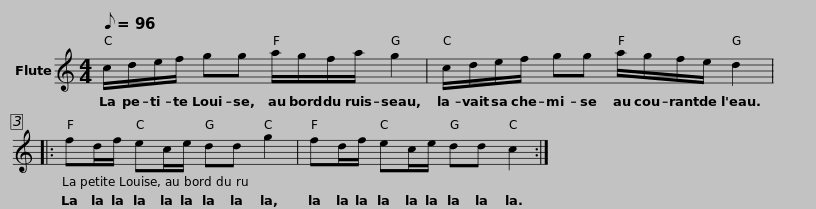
X:1
L:1/8
Q:1/8=96
M:4/4
I:linebreak $
K:C
V:1 treble
V:1
 c/d/e/f/ gg a/g/f/a/ g2 | c/d/e/f/ gg a/g/f/e/ d2 |:$ fd/f/ ec/e/ dd g2 | fd/f/ ec/e/ dd c2 :| %4
